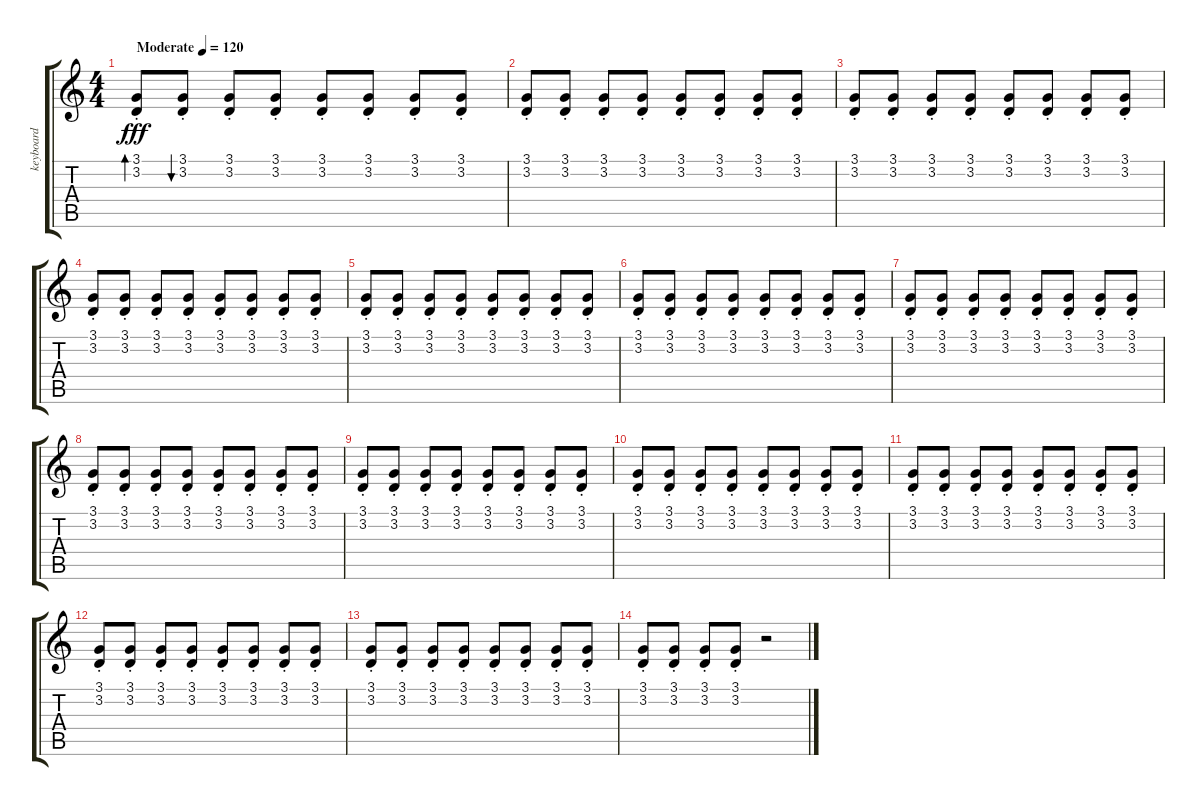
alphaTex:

\track ("keyboard" "keyboard") {instrument fiddle}
\staff {score tabs}
\tuning (E4 B3 G3 D3 A2 E2) {hide}
\ts (4 4)
\tempo (120 "Moderate")
\clef g2
\ks c
(3.1{st} 3.2{st}).8{bd 60 dy fff instrument fiddle} (3.1{st} 3.2{st}).8{bu 60} (3.1{st} 3.2{st}).8 (3.1{st} 3.2{st}).8 (3.1{st} 3.2{st}).8 (3.1{st} 3.2{st}).8 (3.1{st} 3.2{st}).8 (3.1{st} 3.2{st}).8 |
(3.1{st} 3.2{st}).8 (3.1{st} 3.2{st}).8 (3.1{st} 3.2{st}).8 (3.1{st} 3.2{st}).8 (3.1{st} 3.2{st}).8 (3.1{st} 3.2{st}).8 (3.1{st} 3.2{st}).8 (3.1{st} 3.2{st}).8 |
(3.1{st} 3.2{st}).8 (3.1{st} 3.2{st}).8 (3.1{st} 3.2{st}).8 (3.1{st} 3.2{st}).8 (3.1{st} 3.2{st}).8 (3.1{st} 3.2{st}).8 (3.1{st} 3.2{st}).8 (3.1{st} 3.2{st}).8 |
(3.1{st} 3.2{st}).8 (3.1{st} 3.2{st}).8 (3.1{st} 3.2{st}).8 (3.1{st} 3.2{st}).8 (3.1{st} 3.2{st}).8 (3.1{st} 3.2{st}).8 (3.1{st} 3.2{st}).8 (3.1{st} 3.2{st}).8 |
(3.1{st} 3.2{st}).8 (3.1{st} 3.2{st}).8 (3.1{st} 3.2{st}).8 (3.1{st} 3.2{st}).8 (3.1{st} 3.2{st}).8 (3.1{st} 3.2{st}).8 (3.1{st} 3.2{st}).8 (3.1{st} 3.2{st}).8 |
(3.1{st} 3.2{st}).8 (3.1{st} 3.2{st}).8 (3.1{st} 3.2{st}).8 (3.1{st} 3.2{st}).8 (3.1{st} 3.2{st}).8 (3.1{st} 3.2{st}).8 (3.1{st} 3.2{st}).8 (3.1{st} 3.2{st}).8 |
(3.1{st} 3.2{st}).8 (3.1{st} 3.2{st}).8 (3.1{st} 3.2{st}).8 (3.1{st} 3.2{st}).8 (3.1{st} 3.2{st}).8 (3.1{st} 3.2{st}).8 (3.1{st} 3.2{st}).8 (3.1{st} 3.2{st}).8 |
(3.1{st} 3.2{st}).8 (3.1{st} 3.2{st}).8 (3.1{st} 3.2{st}).8 (3.1{st} 3.2{st}).8 (3.1{st} 3.2{st}).8 (3.1{st} 3.2{st}).8 (3.1{st} 3.2{st}).8 (3.1{st} 3.2{st}).8 |
(3.1{st} 3.2{st}).8 (3.1{st} 3.2{st}).8 (3.1{st} 3.2{st}).8 (3.1{st} 3.2{st}).8 (3.1{st} 3.2{st}).8 (3.1{st} 3.2{st}).8 (3.1{st} 3.2{st}).8 (3.1{st} 3.2{st}).8 |
(3.1{st} 3.2{st}).8 (3.1{st} 3.2{st}).8 (3.1{st} 3.2{st}).8 (3.1{st} 3.2{st}).8 (3.1{st} 3.2{st}).8 (3.1{st} 3.2{st}).8 (3.1{st} 3.2{st}).8 (3.1{st} 3.2{st}).8 |
(3.1{st} 3.2{st}).8 (3.1{st} 3.2{st}).8 (3.1{st} 3.2{st}).8 (3.1{st} 3.2{st}).8 (3.1{st} 3.2{st}).8 (3.1{st} 3.2{st}).8 (3.1{st} 3.2{st}).8 (3.1{st} 3.2{st}).8 |
(3.1{st} 3.2{st}).8 (3.1{st} 3.2{st}).8 (3.1{st} 3.2{st}).8 (3.1{st} 3.2{st}).8 (3.1{st} 3.2{st}).8 (3.1{st} 3.2{st}).8 (3.1{st} 3.2{st}).8 (3.1{st} 3.2{st}).8 |
(3.1{st} 3.2{st}).8 (3.1{st} 3.2{st}).8 (3.1{st} 3.2{st}).8 (3.1{st} 3.2{st}).8 (3.1{st} 3.2{st}).8 (3.1{st} 3.2{st}).8 (3.1{st} 3.2{st}).8 (3.1{st} 3.2{st}).8 |
(3.1{st} 3.2{st}).8 (3.1{st} 3.2{st}).8 (3.1{st} 3.2{st}).8 (3.1{st} 3.2{st}).8 r.2
